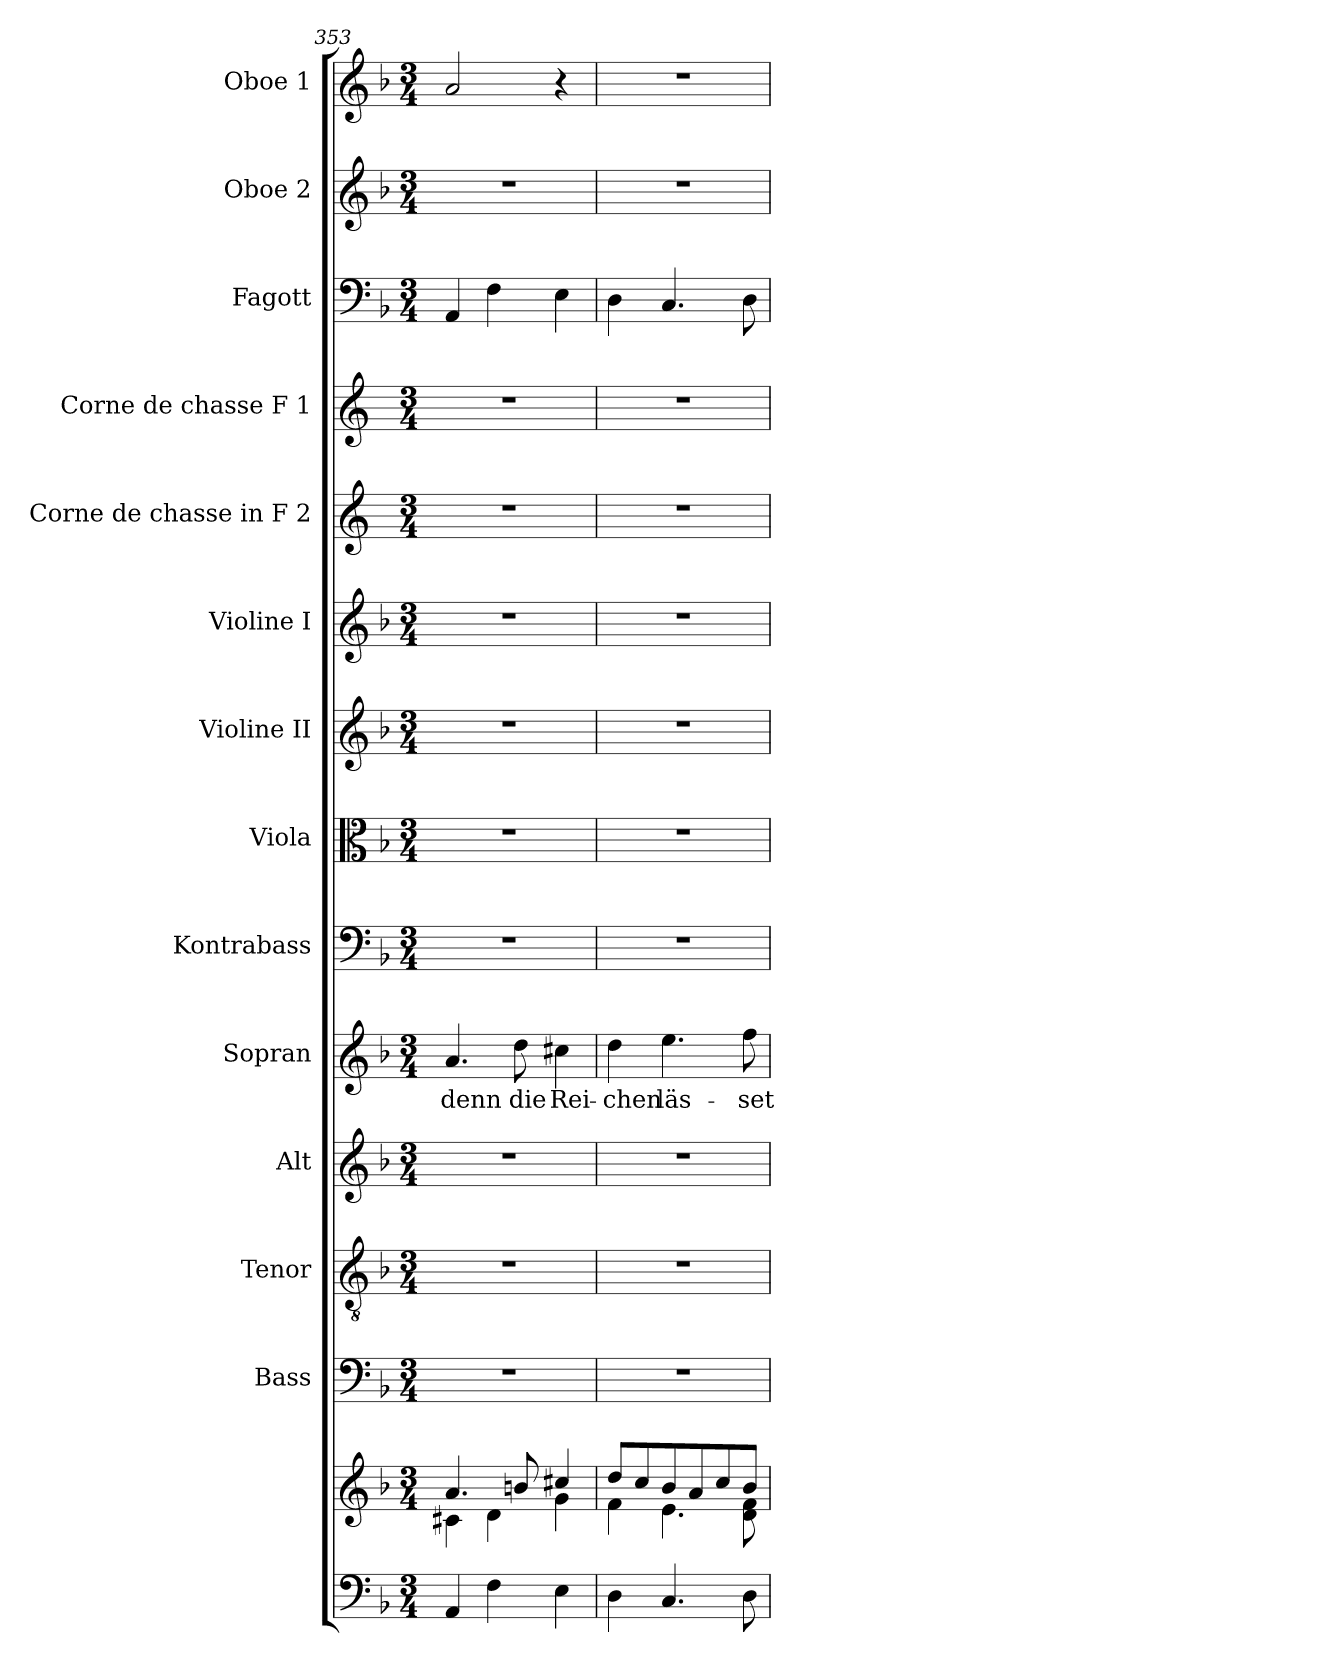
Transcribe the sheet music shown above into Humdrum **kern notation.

**kern	**kern	**kern	**kern	**kern	**kern	**text	**kern	**kern	**kern	**kern	**kern	**kern	**kern	**kern	**kern
*part14	*part14	*part13	*part12	*part11	*part10	*part10	*part9	*part8	*part7	*part6	*part5	*part4	*part3	*part2	*part1
*staff15	*staff14	*staff13	*staff12	*staff11	*staff10	*staff10	*staff9	*staff8	*staff7	*staff6	*staff5	*staff4	*staff3	*staff2	*staff1
*	*	*I"Bass	*I"Tenor	*I"Alt	*I"Sopran	*	*I"Kontrabass	*I"Viola	*I"Violine II	*I"Violine I	*I"Corne de chasse in F 2	*I"Corne de chasse F 1	*I"Fagott	*I"Oboe 2	*I"Oboe 1
*	*	*I'B.	*I'T.	*I'A.	*I'S.	*	*I'Kb.	*I'Vla.	*I'Vl. II	*I'Vl. I	*	*	*I'Fg.	*I'Ob. 2	*I'Ob. 1
*clefF4	*clefG2	*clefF4	*clefGv2	*clefG2	*clefG2	*	*clefF4	*clefC3	*clefG2	*clefG2	*clefG2	*clefG2	*clefF4	*clefG2	*clefG2
*	*	*	*	*	*	*	*ITrd7c12	*	*	*	*ITrd4c7	*ITrd4c7	*	*	*
*k[b-]	*k[b-]	*k[b-]	*k[b-]	*k[b-]	*k[b-]	*	*k[b-]	*k[b-]	*k[b-]	*k[b-]	*k[b-]	*k[b-]	*k[b-]	*k[b-]	*k[b-]
*F:	*F:	*F:	*F:	*F:	*F:	*	*F:	*F:	*F:	*F:	*F:	*F:	*F:	*F:	*F:
*M3/4	*M3/4	*M3/4	*M3/4	*M3/4	*M3/4	*	*M3/4	*M3/4	*M3/4	*M3/4	*M3/4	*M3/4	*M3/4	*M3/4	*M3/4
=353	=353	=353	=353	=353	=353	=353	=353	=353	=353	=353	=353	=353	=353	=353	=353
*	*^	*	*	*	*	*	*	*	*	*	*	*	*	*	*
!	!	!	!	!	!	!	!LO:LY:b	!	!	!	!	!	!	!	!	!
4AA/	4.a/	4c#X\	2.r	2.r	2.r	4.a/	denn	2.r	2.r	2.r	2.r	2.r	2.r	4AA/	2.r	2a/
4F\	.	4d\	.	.	.	.	.	.	.	.	.	.	.	4F\	.	.
!	!	!	!	!	!	!	!LO:LY:b	!	!	!	!	!	!	!	!	!
.	8bn/	.	.	.	.	8dd\	die	.	.	.	.	.	.	.	.	.
!	!	!	!	!	!	!	!LO:LY:b	!	!	!	!	!	!	!	!	!
4E\	4cc#X/	4g\	.	.	.	4cc#X\	Rei-	.	.	.	.	.	.	4E\	.	4r
=354	=354	=354	=354	=354	=354	=354	=354	=354	=354	=354	=354	=354	=354	=354	=354	=354
!	!	!	!	!	!	!	!LO:LY:b	!	!	!	!	!	!	!	!	!
4D\	8dd/L	4f\	2.r	2.r	2.r	4dd\	-chen	2.r	2.r	2.r	2.r	2.r	2.r	4D\	2.r	2.r
.	8cc/	.	.	.	.	.	.	.	.	.	.	.	.	.	.	.
!	!	!	!	!	!	!	!LO:LY:b	!	!	!	!	!	!	!	!	!
4.C/	8b-/	4.e\	.	.	.	4.ee\	läs-	.	.	.	.	.	.	4.C/	.	.
.	8a/	.	.	.	.	.	.	.	.	.	.	.	.	.	.	.
.	8cc/	.	.	.	.	.	.	.	.	.	.	.	.	.	.	.
!	!	!	!	!	!	!	!LO:LY:b	!	!	!	!	!	!	!	!	!
8D\	8b-/J	8d\ 8f\	.	.	.	8ff\	-set	.	.	.	.	.	.	8D\	.	.
*	*v	*v	*	*	*	*	*	*	*	*	*	*	*	*	*	*
=	=	=	=	=	=	=	=	=	=	=	=	=	=	=	=
*-	*-	*-	*-	*-	*-	*-	*-	*-	*-	*-	*-	*-	*-	*-	*-
